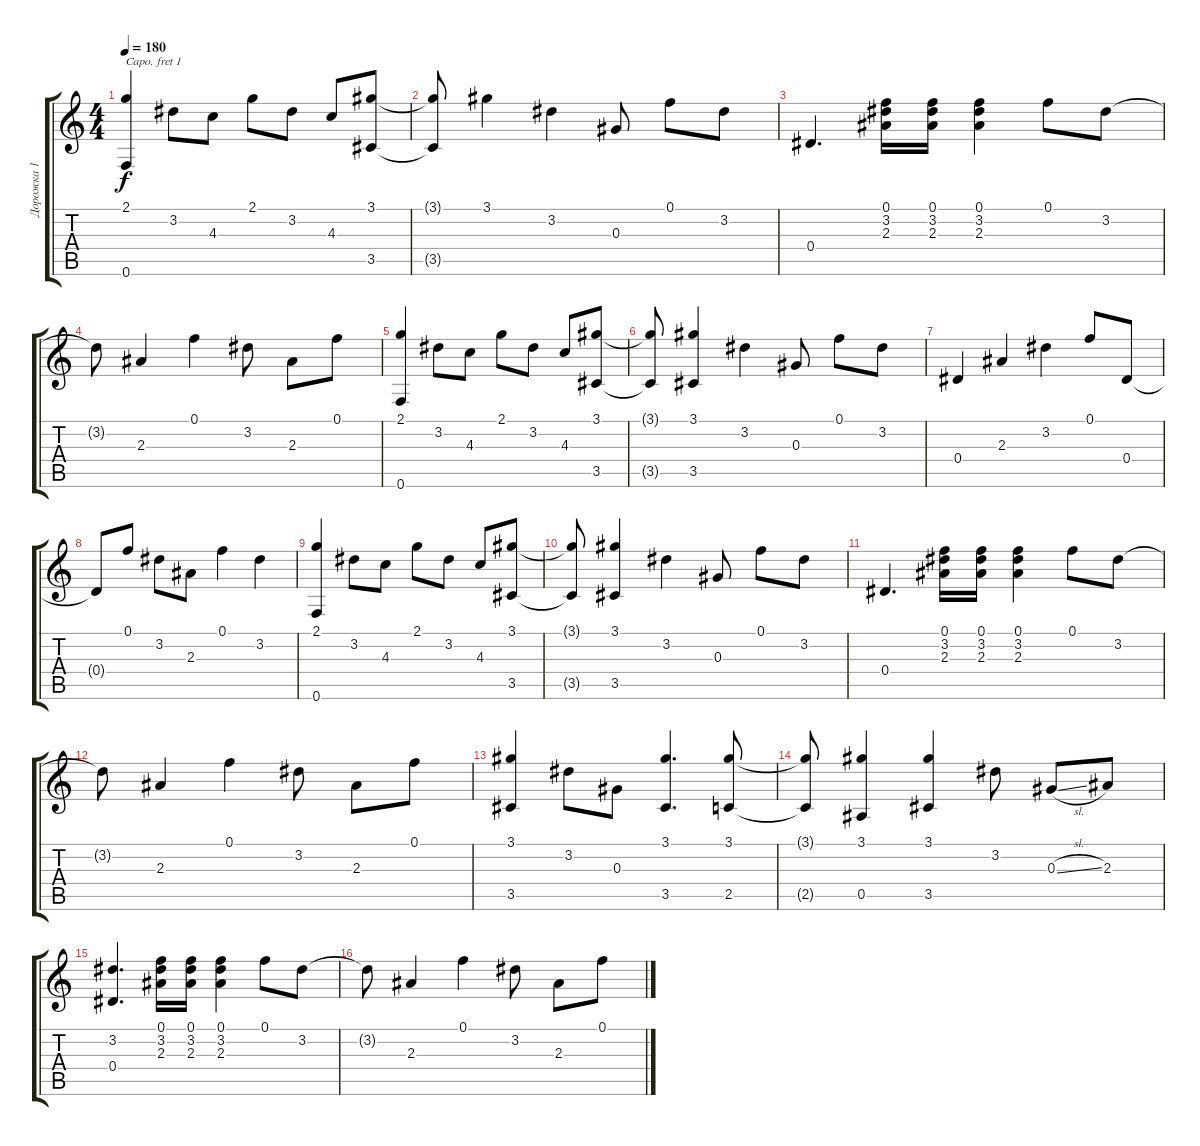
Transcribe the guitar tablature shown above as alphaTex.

\track ("Дорожка 1" "Дорожка 1") {instrument acousticguitarsteel}
\staff {score tabs}
\capo 1
\tuning (E4 B3 G3 D3 A2 E2) {hide}
\ts (4 4)
\tempo 180
\clef g2
\ks c
(2.1 0.6).4{dy f} 3.2.8 4.3.8 2.1.8 3.2.8 4.3.8 (3.1 3.5).8 |
(3.1{t} 3.5{t}).8 3.1.4 3.2.4 0.3.8 0.1.8 3.2.8 |
0.4.4{d} (0.1 3.2 2.3).16 (0.1 3.2 2.3).16 (0.1 3.2 2.3).4 0.1.8 3.2.8 |
3.2{t}.8 2.3.4 0.1.4 3.2.8 2.3.8 0.1.8 |
(2.1 0.6).4 3.2.8 4.3.8 2.1.8 3.2.8 4.3.8 (3.1 3.5).8 |
(3.1{t} 3.5{t}).8 (3.1 3.5).4 3.2.4 0.3.8 0.1.8 3.2.8 |
0.4.4 2.3.4 3.2.4 0.1.8 0.4.8 |
0.4{t}.8 0.1.8 3.2.8 2.3.8 0.1.4 3.2.4 |
(2.1 0.6).4 3.2.8 4.3.8 2.1.8 3.2.8 4.3.8 (3.1 3.5).8 |
(3.1{t} 3.5{t}).8 (3.1 3.5).4 3.2.4 0.3.8 0.1.8 3.2.8 |
0.4.4{d} (0.1 3.2 2.3).16 (0.1 3.2 2.3).16 (0.1 3.2 2.3).4 0.1.8 3.2.8 |
3.2{t}.8 2.3.4 0.1.4 3.2.8 2.3.8 0.1.8 |
(3.1 3.5).4 3.2.8 0.3.8 (3.1 3.5).4{d} (3.1 2.5).8 |
(3.1{t} 2.5{t}).8 (3.1 0.5).4 (3.1 3.5).4 3.2.8 0.3{sl}.8 2.3.8 |
(3.2 0.4).4{d} (0.1 3.2 2.3).16 (0.1 3.2 2.3).16 (0.1 3.2 2.3).4 0.1.8 3.2.8 |
3.2{t}.8 2.3.4 0.1.4 3.2.8 2.3.8 0.1.8
